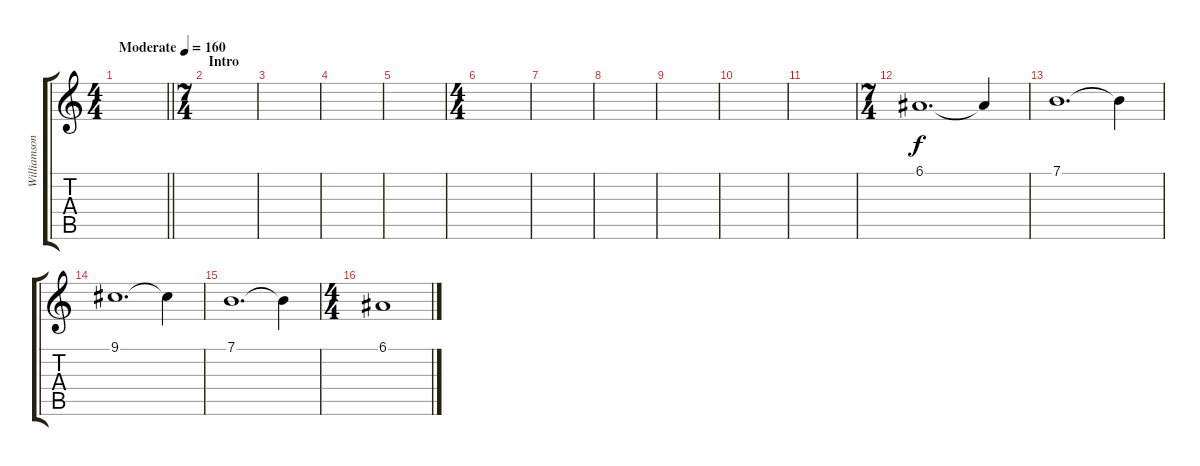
\track ("Williamson Keyb1" "Williamson") {instrument pad4choir}
\staff {score tabs}
\tuning (E4 B3 G3 D3 A2 E2) {hide}
\ts (4 4)
\tempo (160 "Moderate")
\clef g2
\barLineRight lightlight
\ks c
|
\ts (7 4)
\section ("" "Intro")
|
|
|
|
\ts (4 4)
|
|
|
|
|
|
\ts (7 4)
6.1.1{d} 6.1{t}.4 |
7.1.1{d} 7.1{t}.4 |
9.1.1{d} 9.1{t}.4 |
7.1.1{d} 7.1{t}.4 |
\ts (4 4)
6.1.1
